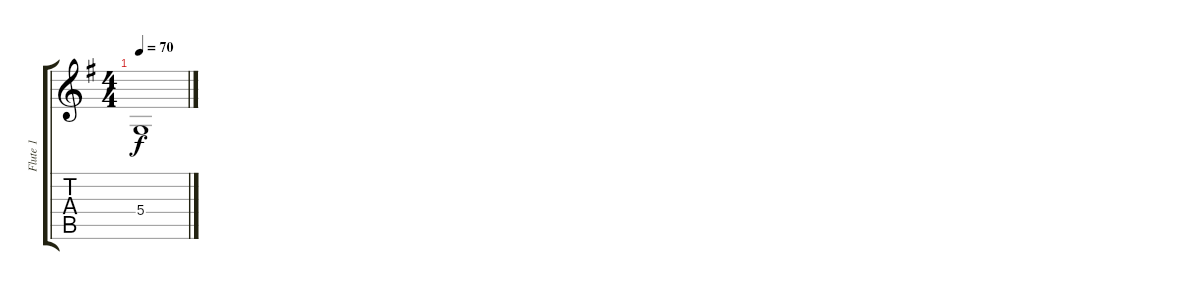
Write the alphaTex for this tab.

\track ("Flute 1" "Flute 1") {instrument flute}
\staff {score tabs}
\tuning (E4 B3 G3 D3 A2 E2) {hide}
\ts (4 4)
\tempo 70
\clef g2
\ks eminor
5.4.1{dy f}
